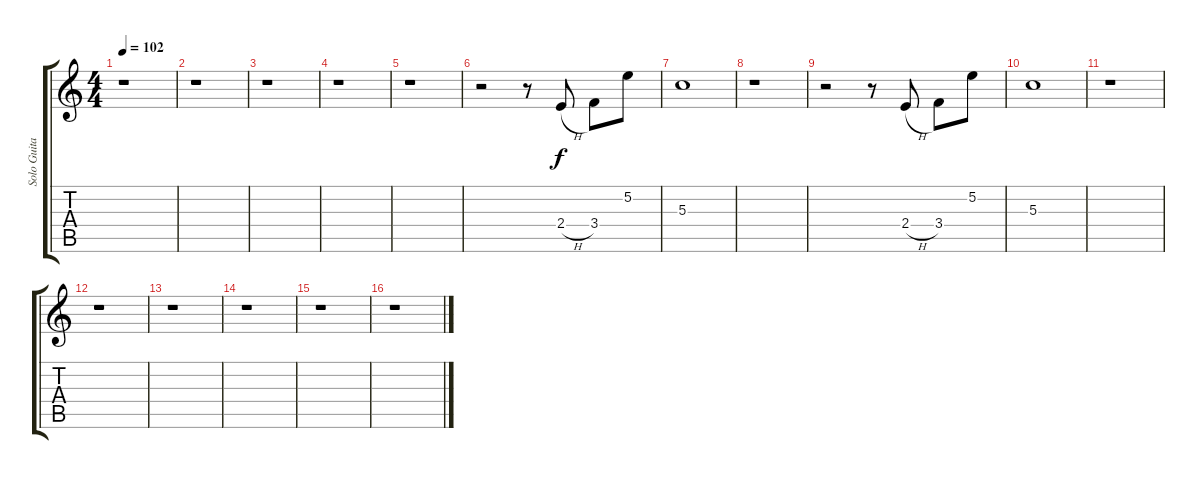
\track ("Solo Guitar (acoustic)" "Solo Guita") {instrument acousticguitarsteel}
\staff {score tabs}
\tuning (E4 B3 G3 D3 A2 E2) {hide}
\ts (4 4)
\tempo 102
\clef g2
\ks c
r.1{dy f} |
r.1 |
r.1 |
r.1 |
r.1 |
r.2 r.8 2.4{h}.8 3.4.8 5.2.8 |
5.3.1 |
r.1 |
r.2 r.8 2.4{h}.8 3.4.8 5.2.8 |
5.3.1 |
r.1 |
r.1 |
r.1 |
r.1 |
r.1 |
r.1
